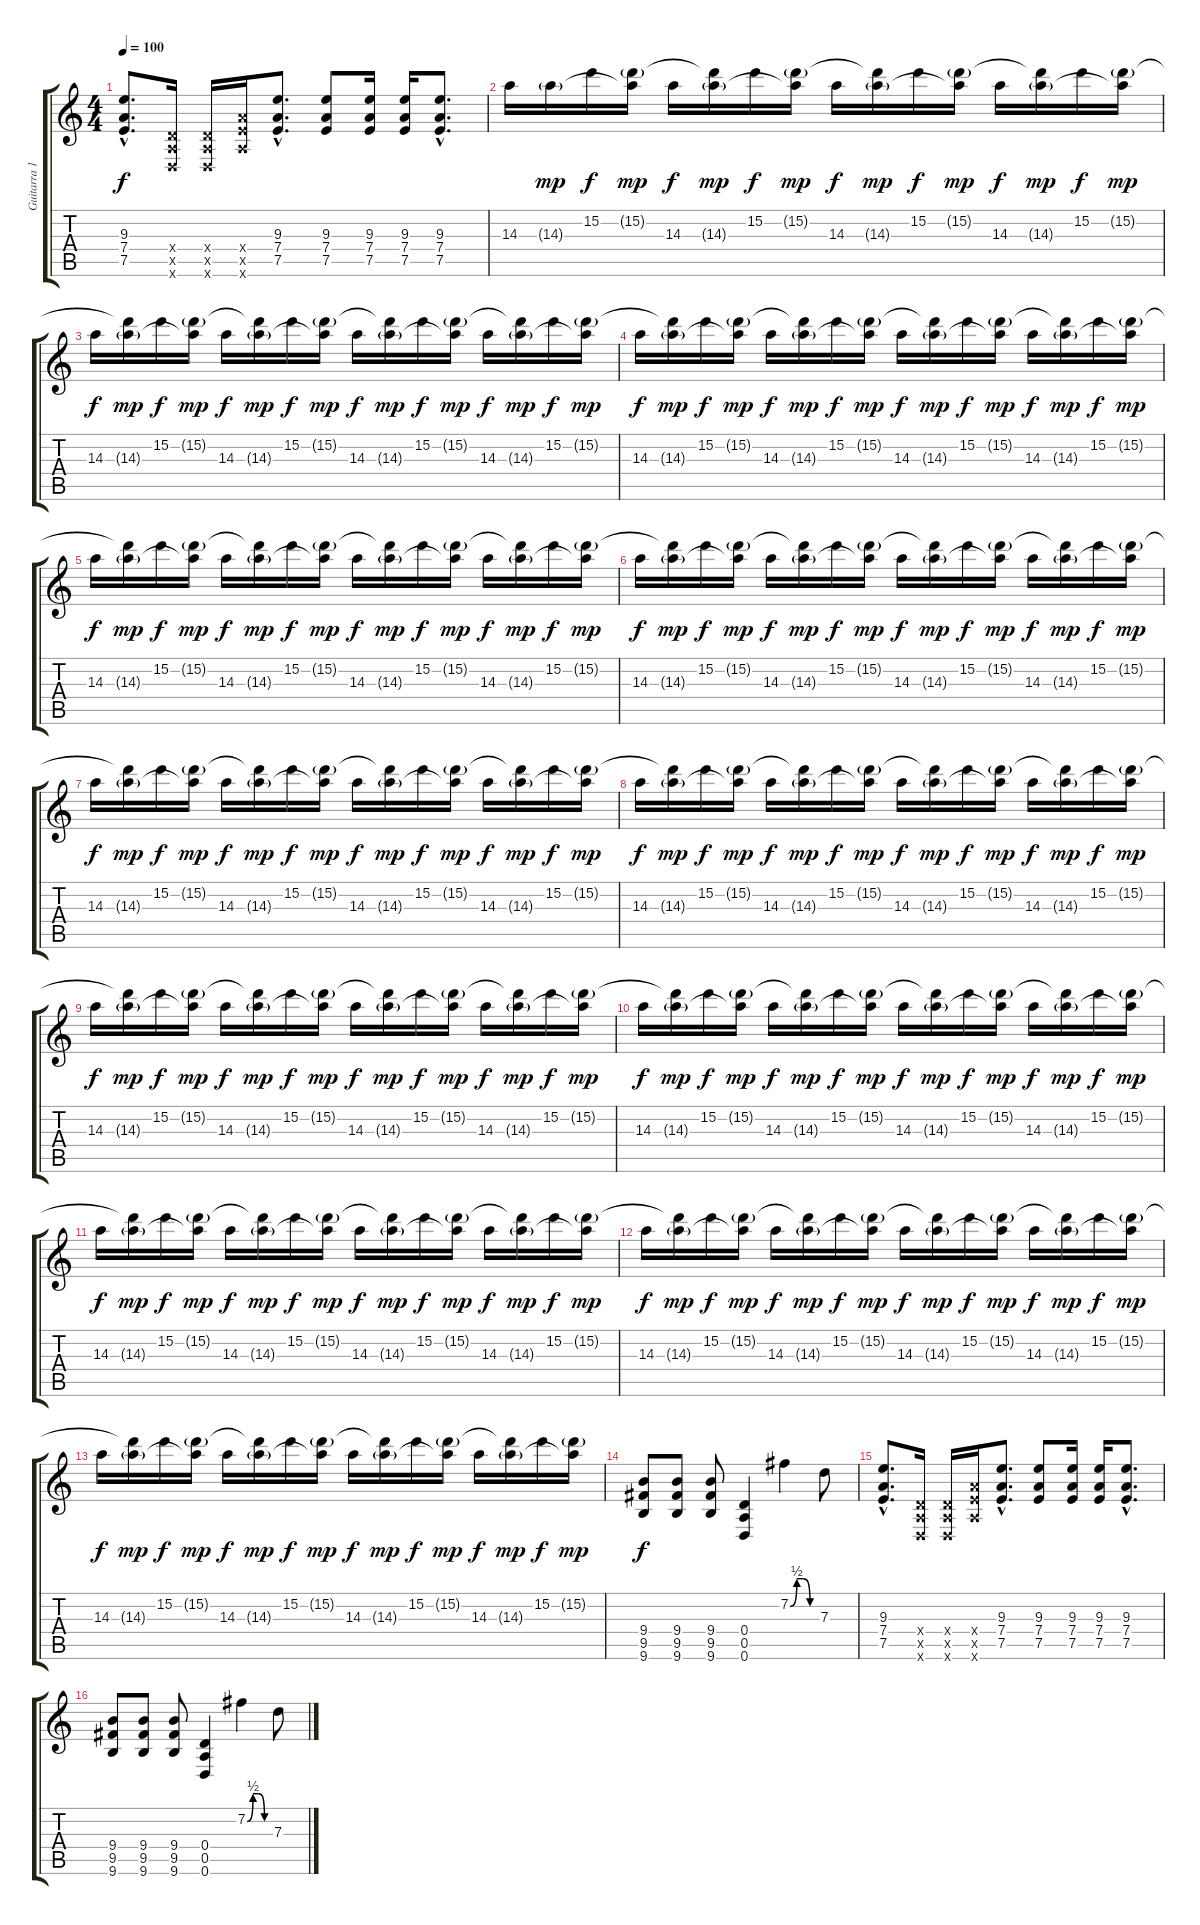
\track ("Guitarra 1" "Guitarra 1") {instrument overdrivenguitar}
\staff {score tabs}
\tuning (E4 B3 G3 D3 A2 D2) {hide}
\ts (4 4)
\tempo 100
\clef g2
\ks c
(9.3{hac} 7.4{hac} 7.5{hac}).8{d dy f} (0.4{x} 0.5{x} 0.6{x}).16 (0.4{x} 0.5{x} 0.6{x}).16 (7.4{x} 7.5{x} 7.6{x}).16 (9.3{hac} 7.4{hac} 7.5{hac}).8{d} (9.3 7.4 7.5).8 (9.3 7.4 7.5).16 (9.3 7.4 7.5).16 (9.3{hac} 7.4{hac} 7.5{hac}).8{d} |
14.3.16{volume 9} 14.3{g}.16{dy mp} 15.2.16{dy f} (15.2{g} 14.3{t}).16{dy mp} 14.3.16{dy f} (15.2{t} 14.3{g}).16{dy mp} 15.2.16{dy f} (15.2{g} 14.3{t}).16{dy mp} 14.3.16{dy f} (15.2{t} 14.3{g}).16{dy mp} 15.2.16{dy f} (15.2{g} 14.3{t}).16{dy mp} 14.3.16{dy f} (15.2{t} 14.3{g}).16{dy mp} 15.2.16{dy f} (15.2{g} 14.3{t}).16{dy mp} |
14.3.16{dy f} (15.2{t} 14.3{g}).16{dy mp} 15.2.16{dy f} (15.2{g} 14.3{t}).16{dy mp} 14.3.16{dy f} (15.2{t} 14.3{g}).16{dy mp} 15.2.16{dy f} (15.2{g} 14.3{t}).16{dy mp} 14.3.16{dy f} (15.2{t} 14.3{g}).16{dy mp} 15.2.16{dy f} (15.2{g} 14.3{t}).16{dy mp} 14.3.16{dy f} (15.2{t} 14.3{g}).16{dy mp} 15.2.16{dy f} (15.2{g} 14.3{t}).16{dy mp} |
14.3.16{dy f} (15.2{t} 14.3{g}).16{dy mp} 15.2.16{dy f} (15.2{g} 14.3{t}).16{dy mp} 14.3.16{dy f} (15.2{t} 14.3{g}).16{dy mp} 15.2.16{dy f} (15.2{g} 14.3{t}).16{dy mp} 14.3.16{dy f} (15.2{t} 14.3{g}).16{dy mp} 15.2.16{dy f} (15.2{g} 14.3{t}).16{dy mp} 14.3.16{dy f} (15.2{t} 14.3{g}).16{dy mp} 15.2.16{dy f} (15.2{g} 14.3{t}).16{dy mp} |
14.3.16{dy f} (15.2{t} 14.3{g}).16{dy mp} 15.2.16{dy f} (15.2{g} 14.3{t}).16{dy mp} 14.3.16{dy f} (15.2{t} 14.3{g}).16{dy mp} 15.2.16{dy f} (15.2{g} 14.3{t}).16{dy mp} 14.3.16{dy f} (15.2{t} 14.3{g}).16{dy mp} 15.2.16{dy f} (15.2{g} 14.3{t}).16{dy mp} 14.3.16{dy f} (15.2{t} 14.3{g}).16{dy mp} 15.2.16{dy f} (15.2{g} 14.3{t}).16{dy mp} |
14.3.16{dy f volume 6} (15.2{t} 14.3{g}).16{dy mp} 15.2.16{dy f} (15.2{g} 14.3{t}).16{dy mp} 14.3.16{dy f} (15.2{t} 14.3{g}).16{dy mp} 15.2.16{dy f} (15.2{g} 14.3{t}).16{dy mp} 14.3.16{dy f} (15.2{t} 14.3{g}).16{dy mp} 15.2.16{dy f} (15.2{g} 14.3{t}).16{dy mp} 14.3.16{dy f} (15.2{t} 14.3{g}).16{dy mp} 15.2.16{dy f} (15.2{g} 14.3{t}).16{dy mp} |
14.3.16{dy f} (15.2{t} 14.3{g}).16{dy mp} 15.2.16{dy f} (15.2{g} 14.3{t}).16{dy mp} 14.3.16{dy f} (15.2{t} 14.3{g}).16{dy mp} 15.2.16{dy f} (15.2{g} 14.3{t}).16{dy mp} 14.3.16{dy f} (15.2{t} 14.3{g}).16{dy mp} 15.2.16{dy f} (15.2{g} 14.3{t}).16{dy mp} 14.3.16{dy f} (15.2{t} 14.3{g}).16{dy mp} 15.2.16{dy f} (15.2{g} 14.3{t}).16{dy mp} |
14.3.16{dy f} (15.2{t} 14.3{g}).16{dy mp} 15.2.16{dy f} (15.2{g} 14.3{t}).16{dy mp} 14.3.16{dy f} (15.2{t} 14.3{g}).16{dy mp} 15.2.16{dy f} (15.2{g} 14.3{t}).16{dy mp} 14.3.16{dy f} (15.2{t} 14.3{g}).16{dy mp} 15.2.16{dy f} (15.2{g} 14.3{t}).16{dy mp} 14.3.16{dy f} (15.2{t} 14.3{g}).16{dy mp} 15.2.16{dy f} (15.2{g} 14.3{t}).16{dy mp} |
14.3.16{dy f} (15.2{t} 14.3{g}).16{dy mp} 15.2.16{dy f} (15.2{g} 14.3{t}).16{dy mp} 14.3.16{dy f} (15.2{t} 14.3{g}).16{dy mp} 15.2.16{dy f} (15.2{g} 14.3{t}).16{dy mp} 14.3.16{dy f} (15.2{t} 14.3{g}).16{dy mp} 15.2.16{dy f} (15.2{g} 14.3{t}).16{dy mp} 14.3.16{dy f} (15.2{t} 14.3{g}).16{dy mp} 15.2.16{dy f} (15.2{g} 14.3{t}).16{dy mp} |
14.3.16{dy f} (15.2{t} 14.3{g}).16{dy mp} 15.2.16{dy f} (15.2{g} 14.3{t}).16{dy mp} 14.3.16{dy f} (15.2{t} 14.3{g}).16{dy mp} 15.2.16{dy f} (15.2{g} 14.3{t}).16{dy mp} 14.3.16{dy f} (15.2{t} 14.3{g}).16{dy mp} 15.2.16{dy f} (15.2{g} 14.3{t}).16{dy mp} 14.3.16{dy f} (15.2{t} 14.3{g}).16{dy mp} 15.2.16{dy f} (15.2{g} 14.3{t}).16{dy mp} |
14.3.16{dy f} (15.2{t} 14.3{g}).16{dy mp} 15.2.16{dy f} (15.2{g} 14.3{t}).16{dy mp} 14.3.16{dy f} (15.2{t} 14.3{g}).16{dy mp} 15.2.16{dy f} (15.2{g} 14.3{t}).16{dy mp} 14.3.16{dy f} (15.2{t} 14.3{g}).16{dy mp} 15.2.16{dy f} (15.2{g} 14.3{t}).16{dy mp} 14.3.16{dy f} (15.2{t} 14.3{g}).16{dy mp} 15.2.16{dy f} (15.2{g} 14.3{t}).16{dy mp} |
14.3.16{dy f} (15.2{t} 14.3{g}).16{dy mp} 15.2.16{dy f} (15.2{g} 14.3{t}).16{dy mp} 14.3.16{dy f} (15.2{t} 14.3{g}).16{dy mp} 15.2.16{dy f} (15.2{g} 14.3{t}).16{dy mp} 14.3.16{dy f} (15.2{t} 14.3{g}).16{dy mp} 15.2.16{dy f} (15.2{g} 14.3{t}).16{dy mp} 14.3.16{dy f} (15.2{t} 14.3{g}).16{dy mp} 15.2.16{dy f} (15.2{g} 14.3{t}).16{dy mp} |
14.3.16{dy f} (15.2{t} 14.3{g}).16{dy mp} 15.2.16{dy f} (15.2{g} 14.3{t}).16{dy mp} 14.3.16{dy f} (15.2{t} 14.3{g}).16{dy mp} 15.2.16{dy f} (15.2{g} 14.3{t}).16{dy mp} 14.3.16{dy f} (15.2{t} 14.3{g}).16{dy mp} 15.2.16{dy f} (15.2{g} 14.3{t}).16{dy mp} 14.3.16{dy f} (15.2{t} 14.3{g}).16{dy mp} 15.2.16{dy f} (15.2{g} 14.3{t}).16{dy mp} |
(9.4 9.5 9.6).8{dy f volume 12} (9.4 9.5 9.6).8 (9.4 9.5 9.6).8 (0.4 0.5 0.6).4 7.2{be (custom 0 0 15 2 30 2 45 0 60 0)}.4 7.3.8 |
(9.3{hac} 7.4{hac} 7.5{hac}).8{d} (0.4{x} 0.5{x} 0.6{x}).16 (0.4{x} 0.5{x} 0.6{x}).16 (7.4{x} 7.5{x} 7.6{x}).16 (9.3{hac} 7.4{hac} 7.5{hac}).8{d} (9.3 7.4 7.5).8 (9.3 7.4 7.5).16 (9.3 7.4 7.5).16 (9.3{hac} 7.4{hac} 7.5{hac}).8{d} |
(9.4 9.5 9.6).8 (9.4 9.5 9.6).8 (9.4 9.5 9.6).8 (0.4 0.5 0.6).4 7.2{be (custom 0 0 15 2 30 2 45 0 60 0)}.4 7.3.8
